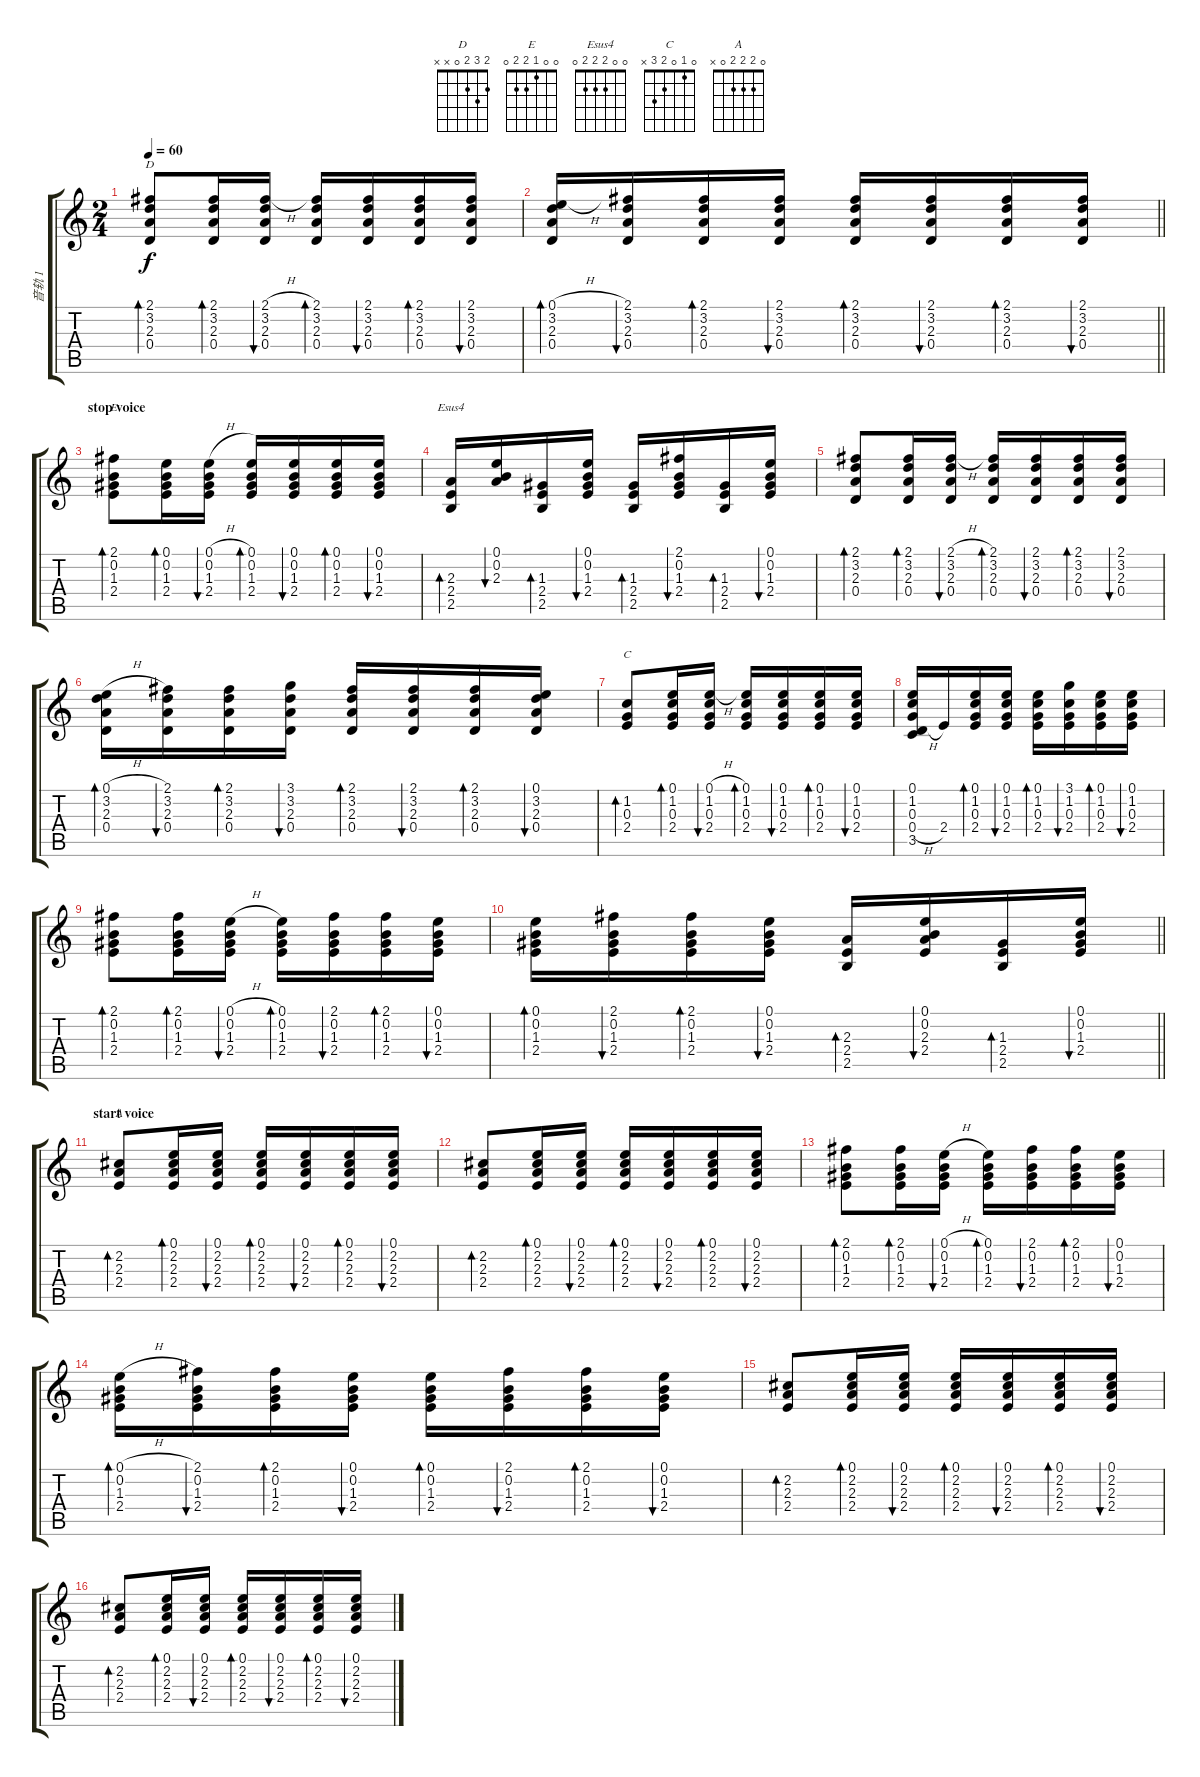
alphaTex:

\track ("音轨 1" "音轨 1") {instrument acousticguitarsteel}
\staff {score tabs}
\tuning (E4 B3 G3 D3 A2 E2) {hide}
\chord ("D" 2 3 2 0 x x)
\chord ("E" 0 0 1 2 2 0)
\chord ("Esus4" 0 0 2 2 2 0)
\chord ("C" 0 1 0 2 3 x)
\chord ("A" 0 2 2 2 0 x)
\ts (2 4)
\tempo 60
\clef g2
\ks c
(2.1 3.2 2.3 0.4).8{bd 30 ch "D" dy f} (2.1 3.2 2.3 0.4).16{bd 30} (2.1{h} 3.2 2.3 0.4).16{bu 30} (2.1 3.2 2.3 0.4).16{bd 30} (2.1 3.2 2.3 0.4).16{bu 30} (2.1 3.2 2.3 0.4).16{bd 30} (2.1 3.2 2.3 0.4).16{bu 30} |
\barLineRight lightlight
(0.1{h} 3.2 2.3 0.4).16{bd 30} (2.1 3.2 2.3 0.4).16{bu 30} (2.1 3.2 2.3 0.4).16{bd 30} (2.1 3.2 2.3 0.4).16{bu 30} (2.1 3.2 2.3 0.4).16{bd 30} (2.1 3.2 2.3 0.4).16{bu 30} (2.1 3.2 2.3 0.4).16{bd 30} (2.1 3.2 2.3 0.4).16{bu 30} |
\section ("" "stop voice")
(2.1 0.2 1.3 2.4).8{bd 30 ch "E"} (0.1 0.2 1.3 2.4).16{bd 30} (0.1{h} 0.2 1.3 2.4).16{bu 30} (0.1 0.2 1.3 2.4).16{bd 30} (0.1 0.2 1.3 2.4).16{bu 30} (0.1 0.2 1.3 2.4).16{bd 30} (0.1 0.2 1.3 2.4).16{bu 30} |
(2.3 2.4 2.5).16{bd 30 ch "Esus4"} (0.1 0.2 2.3).16{bu 30} (1.3 2.4 2.5).16{bd 30} (0.1 0.2 1.3 2.4).16{bu 30} (1.3 2.4 2.5).16{bd 30} (2.1 0.2 1.3 2.4).16{bu 30} (1.3 2.4 2.5).16{bd 30} (0.1 0.2 1.3 2.4).16{bu 30} |
(2.1 3.2 2.3 0.4).8{bd 30} (2.1 3.2 2.3 0.4).16{bd 30} (2.1{h} 3.2 2.3 0.4).16{bu 30} (2.1 3.2 2.3 0.4).16{bd 30} (2.1 3.2 2.3 0.4).16{bu 30} (2.1 3.2 2.3 0.4).16{bd 30} (2.1 3.2 2.3 0.4).16{bu 30} |
(0.1{h} 3.2 2.3 0.4).16{bd 30} (2.1 3.2 2.3 0.4).16{bu 30} (2.1 3.2 2.3 0.4).16{bd 30} (3.1 3.2 2.3 0.4).16{bu 30} (2.1 3.2 2.3 0.4).16{bd 30} (2.1 3.2 2.3 0.4).16{bu 30} (2.1 3.2 2.3 0.4).16{bd 30} (0.1 3.2 2.3 0.4).16{bu 30} |
(1.2 0.3 2.4).8{bd 30 ch "C"} (0.1 1.2 0.3 2.4).16{bd 30} (0.1{h} 1.2 0.3 2.4).16{bu 30} (0.1 1.2 0.3 2.4).16{bd 30} (0.1 1.2 0.3 2.4).16{bu 30} (0.1 1.2 0.3 2.4).16{bd 30} (0.1 1.2 0.3 2.4).16{bu 30} |
(0.1 1.2 0.3 0.4{h} 3.5).16 2.4.16 (0.1 1.2 0.3 2.4).16{bd 30} (0.1 1.2 0.3 2.4).16{bu 30} (0.1 1.2 0.3 2.4).16{bd 30} (3.1 1.2 0.3 2.4).16{bu 30} (0.1 1.2 0.3 2.4).16{bd 30} (0.1 1.2 0.3 2.4).16{bu 30} |
(2.1 0.2 1.3 2.4).8{bd 30} (2.1 0.2 1.3 2.4).16{bd 30} (0.1{h} 0.2 1.3 2.4).16{bu 30} (0.1 0.2 1.3 2.4).16{bd 30} (2.1 0.2 1.3 2.4).16{bu 30} (2.1 0.2 1.3 2.4).16{bd 30} (0.1 0.2 1.3 2.4).16{bu 30} |
\barLineRight lightlight
(0.1 0.2 1.3 2.4).16{bd 30} (2.1 0.2 1.3 2.4).16{bu 30} (2.1 0.2 1.3 2.4).16{bd 30} (0.1 0.2 1.3 2.4).16{bu 30} (2.3 2.4 2.5).16{bd 30} (0.1 0.2 2.3 2.4).16{bu 30} (1.3 2.4 2.5).16{bd 30} (0.1 0.2 1.3 2.4).16{bu 30} |
\section ("" "start voice")
(2.2 2.3 2.4).8{bd 30 ch "A"} (0.1 2.2 2.3 2.4).16{bd 30} (0.1 2.2 2.3 2.4).16{bu 30} (0.1 2.2 2.3 2.4).16{bd 30} (0.1 2.2 2.3 2.4).16{bu 30} (0.1 2.2 2.3 2.4).16{bd 30} (0.1 2.2 2.3 2.4).16{bu 30} |
(2.2 2.3 2.4).8{bd 30} (0.1 2.2 2.3 2.4).16{bd 30} (0.1 2.2 2.3 2.4).16{bu 30} (0.1 2.2 2.3 2.4).16{bd 30} (0.1 2.2 2.3 2.4).16{bu 30} (0.1 2.2 2.3 2.4).16{bd 30} (0.1 2.2 2.3 2.4).16{bu 30} |
(2.1 0.2 1.3 2.4).8{bd 30} (2.1 0.2 1.3 2.4).16{bd 30} (0.1{h} 0.2 1.3 2.4).16{bu 30} (0.1 0.2 1.3 2.4).16{bd 30} (2.1 0.2 1.3 2.4).16{bu 30} (2.1 0.2 1.3 2.4).16{bd 30} (0.1 0.2 1.3 2.4).16{bu 30} |
(0.1{h} 0.2 1.3 2.4).16{bd 30} (2.1 0.2 1.3 2.4).16{bu 30} (2.1 0.2 1.3 2.4).16{bd 30} (0.1 0.2 1.3 2.4).16{bu 30} (0.1 0.2 1.3 2.4).16{bd 30} (2.1 0.2 1.3 2.4).16{bu 30} (2.1 0.2 1.3 2.4).16{bd 30} (0.1 0.2 1.3 2.4).16{bu 30} |
(2.2 2.3 2.4).8{bd 30} (0.1 2.2 2.3 2.4).16{bd 30} (0.1 2.2 2.3 2.4).16{bu 30} (0.1 2.2 2.3 2.4).16{bd 30} (0.1 2.2 2.3 2.4).16{bu 30} (0.1 2.2 2.3 2.4).16{bd 30} (0.1 2.2 2.3 2.4).16{bu 30} |
(2.2 2.3 2.4).8{bd 30} (0.1 2.2 2.3 2.4).16{bd 30} (0.1 2.2 2.3 2.4).16{bu 30} (0.1 2.2 2.3 2.4).16{bd 30} (0.1 2.2 2.3 2.4).16{bu 30} (0.1 2.2 2.3 2.4).16{bd 30} (0.1 2.2 2.3 2.4).16{bu 30}
